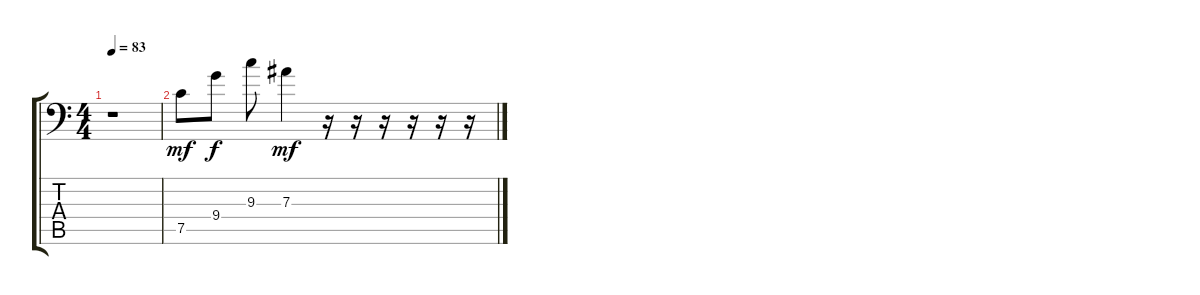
\track "" {instrument electricguitarclean}
\staff {score tabs}
\tuning (C4 G3 Eb3 Bb2 F2 Bb1) {hide}
\ts (4 4)
\tempo 83
\clef f4
\ks c
r.1{dy mp} |
7.5.8{dy mf} 9.4.8{dy f} 9.3.8 7.3.4{dy mf} r.16 r.16 r.16 r.16 r.16 r.16
